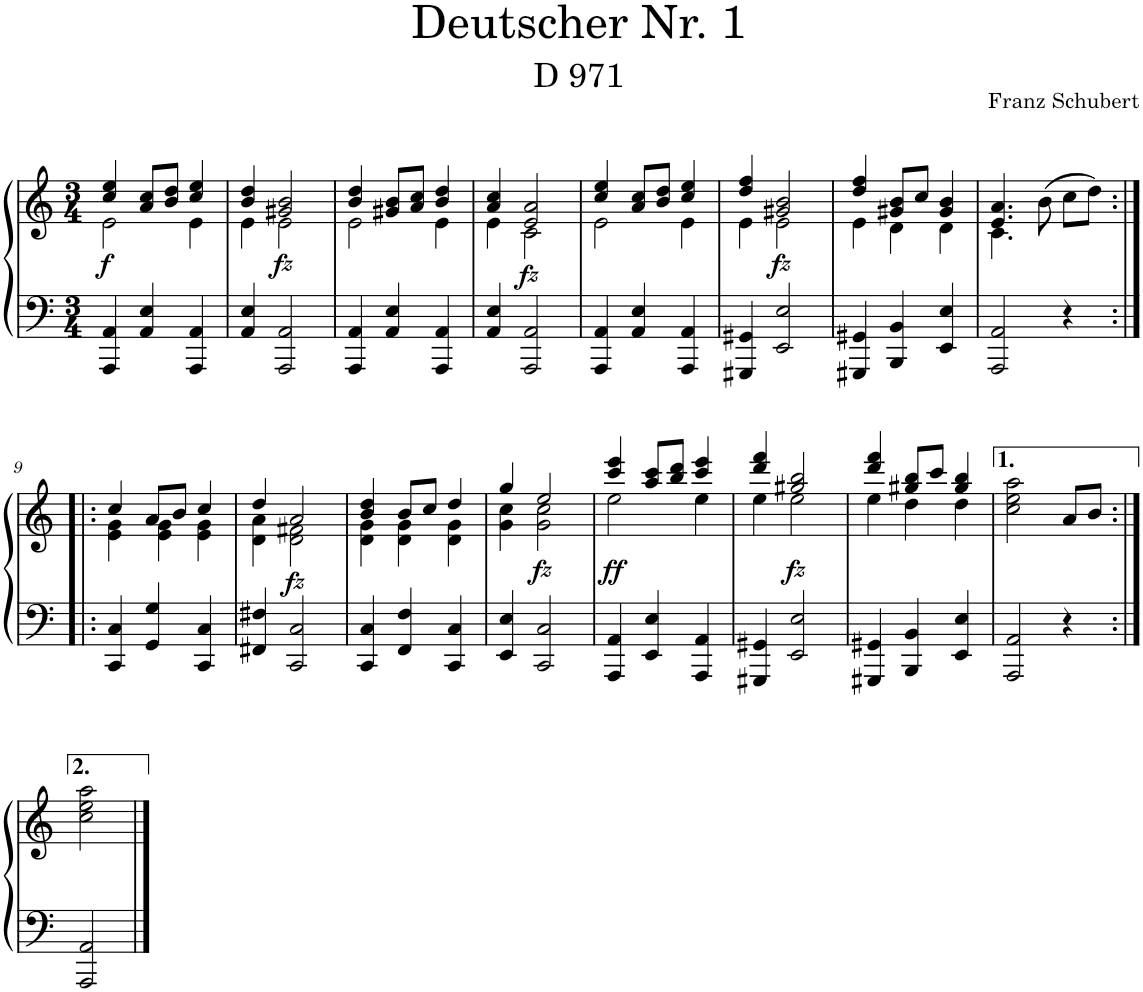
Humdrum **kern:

**kern	**kern	**dynam
*part1	*part1	*part1
*staff2	*staff1	*staff1/2
*I"Piano	*	*
*I'Pno.	*	*
*clefF4	*clefG2	*
*k[]	*k[]	*
*M3/4	*M3/4	*
=1	=1	=1
*	*^	*
!	!	!	!LO:DY:b
4AAA/ 4AA/	4cc/ 4ee/	2e\	f
4AA/ 4E/	8a/ 8cc/L	.	.
.	8b/ 8dd/J	.	.
4AAA/ 4AA/	4cc/ 4ee/	4e\	.
=2	=2	=2	=2
4AA/ 4E/	4b/ 4dd/	4e\	.
!	!	!	!LO:DY:b
2AAA/ 2AA/	2g#X/ 2b/	2e\	fz
=3	=3	=3	=3
4AAA/ 4AA/	4b/ 4dd/	2e\	.
4AA/ 4E/	8g#X/ 8b/L	.	.
.	8a/ 8cc/J	.	.
4AAA/ 4AA/	4b/ 4dd/	4e\	.
=4	=4	=4	=4
4AA/ 4E/	4a/ 4cc/	4e\	.
!	!	!	!LO:DY:b
2AAA/ 2AA/	2e/ 2a/	2c\	fz
=5	=5	=5	=5
4AAA/ 4AA/	4cc/ 4ee/	2e\	.
4AA/ 4E/	8a/ 8cc/L	.	.
.	8b/ 8dd/J	.	.
4AAA/ 4AA/	4cc/ 4ee/	4e\	.
=6	=6	=6	=6
4GGG#X/ 4GG#X/	4dd/ 4ff/	4e\	.
!	!	!	!LO:DY:b
2EE/ 2E/	2g#X/ 2b/	2e\	fz
=7	=7	=7	=7
4GGG#X/ 4GG#X/	4dd/ 4ff/	4e\	.
4BBB/ 4BB/	8g#X/ 8b/L	4d\	.
.	8cc/J	.	.
4EE/ 4E/	4g#/ 4b/	4d\	.
=8	=8	=8	=8
2AAA/ 2AA/	4.e/ 4.a/	4.c\	.
.	(8b\	4.ryy	.
4r	8cc\L	.	.
.	8dd\J)	.	.
!!LO:LB:g=z	!!
=9:|!|:	=9:|!|:	=9:|!|:	=9:|!|:
4CC/ 4C/	4cc/	4e\ 4g\	.
4GG/ 4G/	8a/L	4e\ 4g\	.
.	8b/J	.	.
4CC/ 4C/	4cc/	4e\ 4g\	.
=10	=10	=10	=10
4FF#X/ 4F#X/	4dd/	4d\ 4a\	.
!	!	!	!LO:DY:b
2CC/ 2C/	2a/	2d\ 2f#X\	fz
=11	=11	=11	=11
4CC/ 4C/	4b/ 4dd/	4d\ 4g\	.
4FF/ 4F/	8b/L	4d\ 4g\	.
.	8cc/J	.	.
4CC/ 4C/	4dd/	4d\ 4g\	.
=12	=12	=12	=12
4EE/ 4E/	4gg/	4g\ 4cc\	.
!	!	!	!LO:DY:b
2CC/ 2C/	2ee/	2g\ 2cc\	fz
=13	=13	=13	=13
!	!	!	!LO:DY:b
4AAA/ 4AA/	4ccc/ 4eee/	2ee\	ff
4EE/ 4E/	8aa/ 8ccc/L	.	.
.	8bb/ 8ddd/J	.	.
4AAA/ 4AA/	4ccc/ 4eee/	4ee\	.
=14	=14	=14	=14
4GGG#X/ 4GG#X/	4ddd/ 4fff/	4ee\	.
!	!	!	!LO:DY:b
2EE/ 2E/	2gg#X/ 2bb/	2ee\	fz
=15	=15	=15	=15
4GGG#X/ 4GG#X/	4ddd/ 4fff/	4ee\	.
4BBB/ 4BB/	8gg#X/ 8bb/L	4dd\	.
.	8ccc/J	.	.
4EE/ 4E/	4gg#/ 4bb/	4dd\	.
*	*v	*v	*
=16	=16	=16
2AAA/ 2AA/	2cc\ 2ee\ 2aa\	.
4r	8a/L	.
.	8b/J	.
!!LO:LB:g=z
=16X1:|!	=16X1:|!	=16X1:|!
2AAA/ 2AA/	2cc\ 2ee\ 2aa\	.
==	==	==
*-	*-	*-
